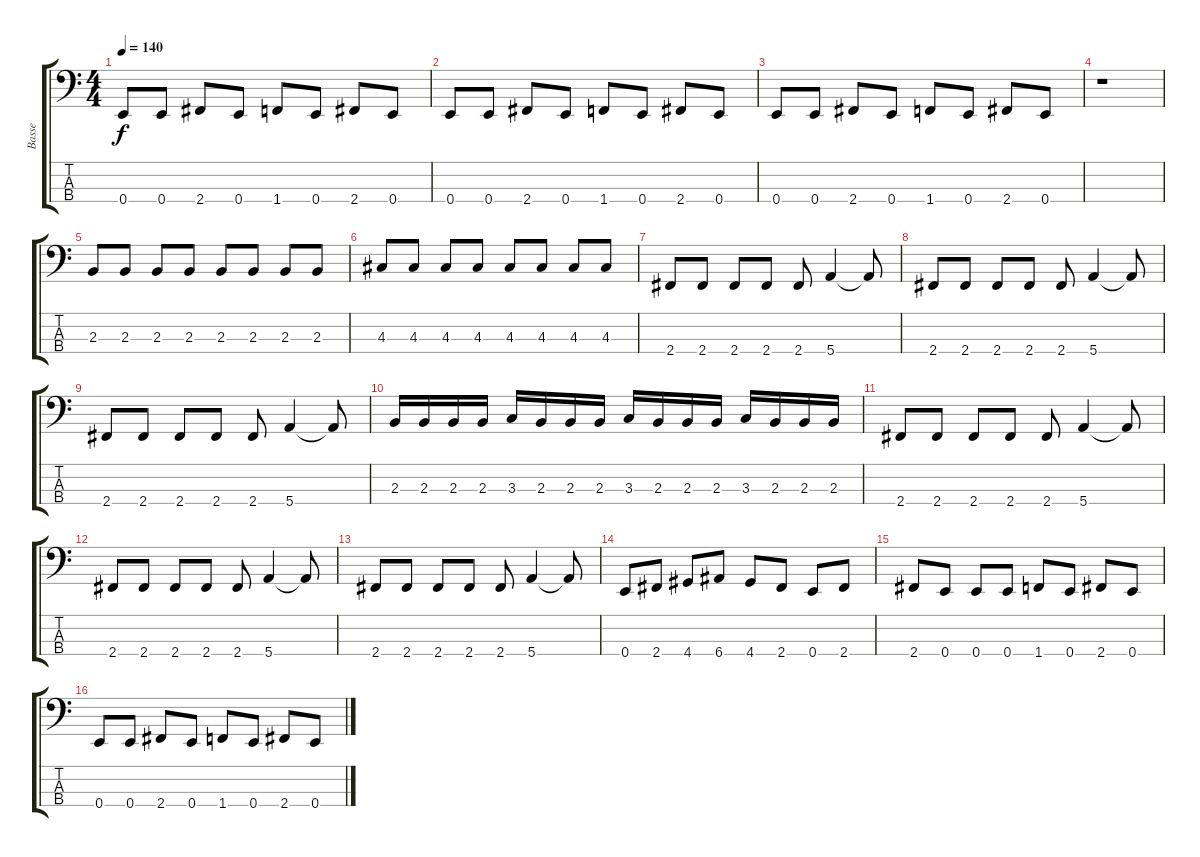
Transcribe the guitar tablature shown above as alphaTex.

\track ("Basse" "Basse") {instrument electricbasspick}
\staff {score tabs}
\tuning (G2 D2 A1 E1) {hide}
\ts (4 4)
\tempo 140
\clef f4
\ks c
0.4.8{dy f} 0.4.8 2.4.8 0.4.8 1.4.8 0.4.8 2.4.8 0.4.8 |
0.4.8 0.4.8 2.4.8 0.4.8 1.4.8 0.4.8 2.4.8 0.4.8 |
0.4.8 0.4.8 2.4.8 0.4.8 1.4.8 0.4.8 2.4.8 0.4.8 |
r.1 |
2.3.8 2.3.8 2.3.8 2.3.8 2.3.8 2.3.8 2.3.8 2.3.8 |
4.3.8 4.3.8 4.3.8 4.3.8 4.3.8 4.3.8 4.3.8 4.3.8 |
2.4.8 2.4.8 2.4.8 2.4.8 2.4.8 5.4.4 5.4{t}.8 |
2.4.8 2.4.8 2.4.8 2.4.8 2.4.8 5.4.4 5.4{t}.8 |
2.4.8 2.4.8 2.4.8 2.4.8 2.4.8 5.4.4 5.4{t}.8 |
2.3.16 2.3.16 2.3.16 2.3.16 3.3.16 2.3.16 2.3.16 2.3.16 3.3.16 2.3.16 2.3.16 2.3.16 3.3.16 2.3.16 2.3.16 2.3.16 |
2.4.8 2.4.8 2.4.8 2.4.8 2.4.8 5.4.4 5.4{t}.8 |
2.4.8 2.4.8 2.4.8 2.4.8 2.4.8 5.4.4 5.4{t}.8 |
2.4.8 2.4.8 2.4.8 2.4.8 2.4.8 5.4.4 5.4{t}.8 |
0.4.8 2.4.8 4.4.8 6.4.8 4.4.8 2.4.8 0.4.8 2.4.8 |
2.4.8 0.4.8 0.4.8 0.4.8 1.4.8 0.4.8 2.4.8 0.4.8 |
0.4.8 0.4.8 2.4.8 0.4.8 1.4.8 0.4.8 2.4.8 0.4.8
